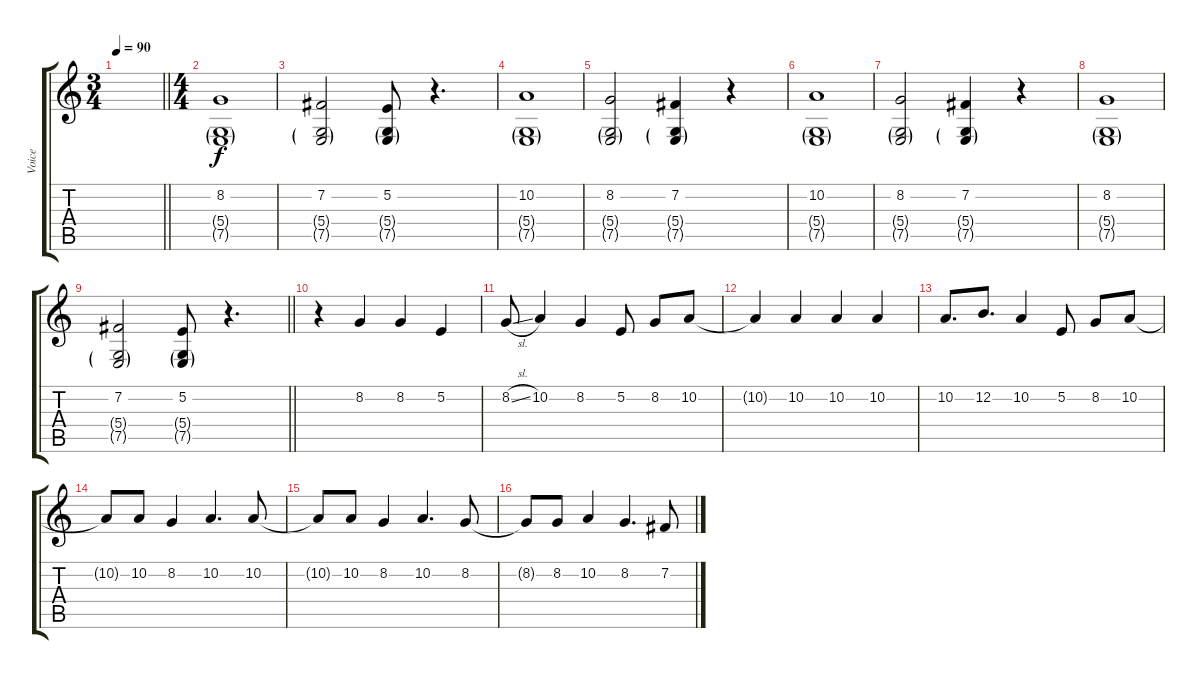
\track ("Voice" "Voice") {instrument synthvoice}
\staff {score tabs}
\tuning (E4 B3 G3 D3 A2 E2) {hide}
\ts (3 4)
\tempo 90
\clef g2
\barLineRight lightlight
\ks c
|
\ts (4 4)
\section ("" "")
(8.2 5.4{g} 7.5{g}).1 |
(7.2 5.4{g} 7.5{g}).2 (5.2 5.4{g} 7.5{g}).8 r.4{d} |
(10.2 5.4{g} 7.5{g}).1 |
(8.2 5.4{g} 7.5{g}).2 (7.2 5.4{g} 7.5{g}).4 r.4 |
(10.2 5.4{g} 7.5{g}).1 |
(8.2 5.4{g} 7.5{g}).2 (7.2 5.4{g} 7.5{g}).4 r.4 |
(8.2 5.4{g} 7.5{g}).1 |
\barLineRight lightlight
(7.2 5.4{g} 7.5{g}).2 (5.2 5.4{g} 7.5{g}).8 r.4{d} |
\section ("" "")
r.4 8.2.4{dy f} 8.2.4 5.2.4 |
8.2{sl}.8 10.2.4 8.2.4 5.2.8 8.2.8 10.2.8 |
10.2{t}.4 10.2.4 10.2.4 10.2.4 |
10.2.8{d} 12.2.8{d} 10.2.4 5.2.8 8.2.8 10.2.8 |
10.2{t}.8 10.2.8 8.2.4 10.2.4{d} 10.2.8 |
10.2{t}.8 10.2.8 8.2.4 10.2.4{d} 8.2.8 |
8.2{t}.8 8.2.8 10.2.4 8.2.4{d} 7.2.8
